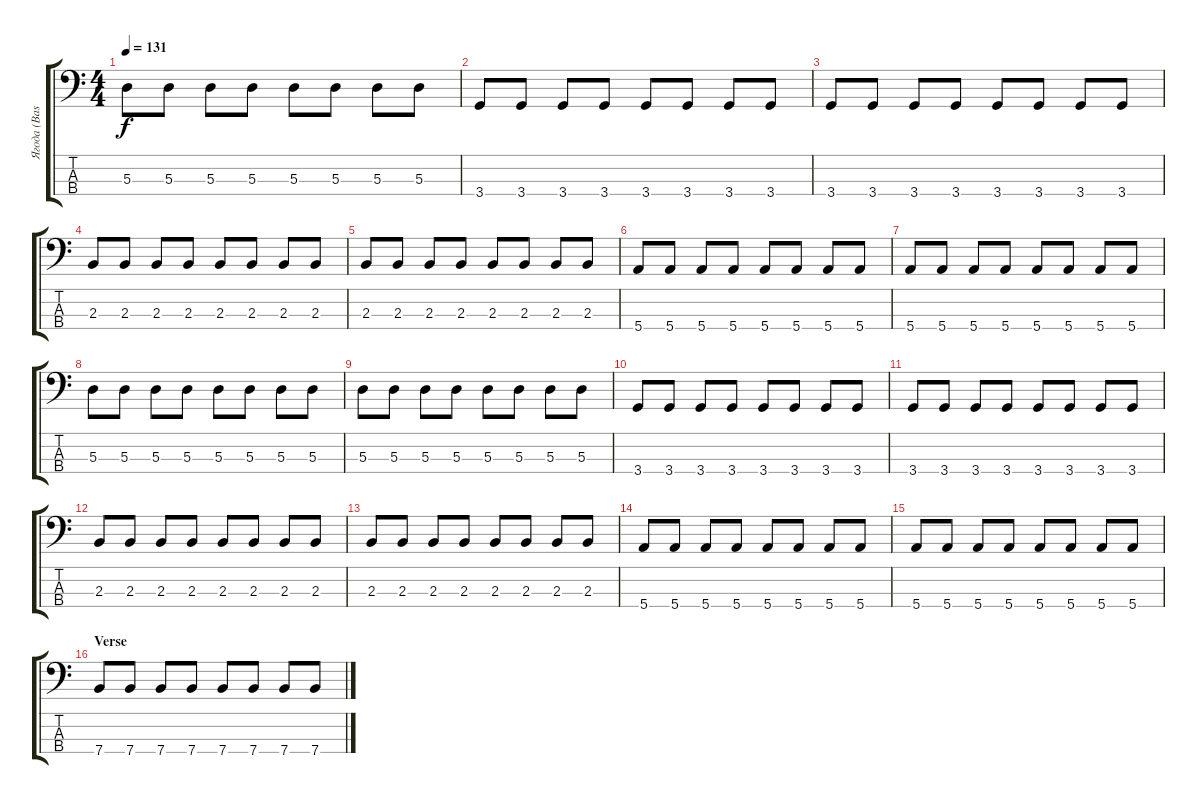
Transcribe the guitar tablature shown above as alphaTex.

\track ("Ягода (Bass)" "Ягода (Bas") {instrument electricbassfinger}
\staff {score tabs}
\tuning (G2 D2 A1 E1) {hide}
\ts (4 4)
\tempo 131
\clef f4
\ks c
5.3.8{dy f} 5.3.8 5.3.8 5.3.8 5.3.8 5.3.8 5.3.8 5.3.8 |
3.4.8 3.4.8 3.4.8 3.4.8 3.4.8 3.4.8 3.4.8 3.4.8 |
3.4.8 3.4.8 3.4.8 3.4.8 3.4.8 3.4.8 3.4.8 3.4.8 |
2.3.8 2.3.8 2.3.8 2.3.8 2.3.8 2.3.8 2.3.8 2.3.8 |
2.3.8 2.3.8 2.3.8 2.3.8 2.3.8 2.3.8 2.3.8 2.3.8 |
5.4.8 5.4.8 5.4.8 5.4.8 5.4.8 5.4.8 5.4.8 5.4.8 |
5.4.8 5.4.8 5.4.8 5.4.8 5.4.8 5.4.8 5.4.8 5.4.8 |
5.3.8 5.3.8 5.3.8 5.3.8 5.3.8 5.3.8 5.3.8 5.3.8 |
5.3.8 5.3.8 5.3.8 5.3.8 5.3.8 5.3.8 5.3.8 5.3.8 |
3.4.8 3.4.8 3.4.8 3.4.8 3.4.8 3.4.8 3.4.8 3.4.8 |
3.4.8 3.4.8 3.4.8 3.4.8 3.4.8 3.4.8 3.4.8 3.4.8 |
2.3.8 2.3.8 2.3.8 2.3.8 2.3.8 2.3.8 2.3.8 2.3.8 |
2.3.8 2.3.8 2.3.8 2.3.8 2.3.8 2.3.8 2.3.8 2.3.8 |
5.4.8 5.4.8 5.4.8 5.4.8 5.4.8 5.4.8 5.4.8 5.4.8 |
5.4.8 5.4.8 5.4.8 5.4.8 5.4.8 5.4.8 5.4.8 5.4.8 |
\section ("" "Verse")
7.4.8 7.4.8 7.4.8 7.4.8 7.4.8 7.4.8 7.4.8 7.4.8
